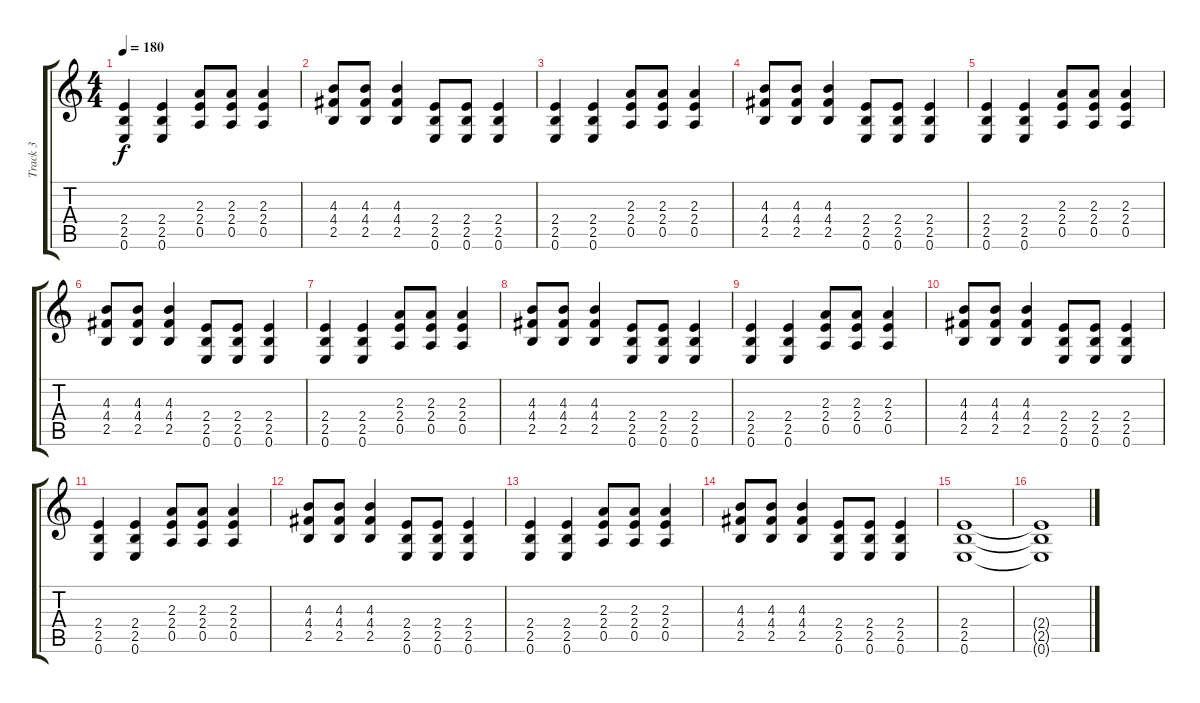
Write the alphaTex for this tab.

\track ("Track 3" "Track 3") {instrument distortionguitar}
\staff {score tabs}
\tuning (E4 B3 G3 D3 A2 E2) {hide}
\ts (4 4)
\tempo 180
\clef g2
\ks c
(2.4 2.5 0.6).4{dy f} (2.4 2.5 0.6).4 (2.3 2.4 0.5).8 (2.3 2.4 0.5).8 (2.3 2.4 0.5).4 |
(4.3 4.4 2.5).8 (4.3 4.4 2.5).8 (4.3 4.4 2.5).4 (2.4 2.5 0.6).8 (2.4 2.5 0.6).8 (2.4 2.5 0.6).4 |
(2.4 2.5 0.6).4 (2.4 2.5 0.6).4 (2.3 2.4 0.5).8 (2.3 2.4 0.5).8 (2.3 2.4 0.5).4 |
(4.3 4.4 2.5).8 (4.3 4.4 2.5).8 (4.3 4.4 2.5).4 (2.4 2.5 0.6).8 (2.4 2.5 0.6).8 (2.4 2.5 0.6).4 |
(2.4 2.5 0.6).4 (2.4 2.5 0.6).4 (2.3 2.4 0.5).8 (2.3 2.4 0.5).8 (2.3 2.4 0.5).4 |
(4.3 4.4 2.5).8 (4.3 4.4 2.5).8 (4.3 4.4 2.5).4 (2.4 2.5 0.6).8 (2.4 2.5 0.6).8 (2.4 2.5 0.6).4 |
(2.4 2.5 0.6).4 (2.4 2.5 0.6).4 (2.3 2.4 0.5).8 (2.3 2.4 0.5).8 (2.3 2.4 0.5).4 |
(4.3 4.4 2.5).8 (4.3 4.4 2.5).8 (4.3 4.4 2.5).4 (2.4 2.5 0.6).8 (2.4 2.5 0.6).8 (2.4 2.5 0.6).4 |
(2.4 2.5 0.6).4 (2.4 2.5 0.6).4 (2.3 2.4 0.5).8 (2.3 2.4 0.5).8 (2.3 2.4 0.5).4 |
(4.3 4.4 2.5).8 (4.3 4.4 2.5).8 (4.3 4.4 2.5).4 (2.4 2.5 0.6).8 (2.4 2.5 0.6).8 (2.4 2.5 0.6).4 |
(2.4 2.5 0.6).4 (2.4 2.5 0.6).4 (2.3 2.4 0.5).8 (2.3 2.4 0.5).8 (2.3 2.4 0.5).4 |
(4.3 4.4 2.5).8 (4.3 4.4 2.5).8 (4.3 4.4 2.5).4 (2.4 2.5 0.6).8 (2.4 2.5 0.6).8 (2.4 2.5 0.6).4 |
(2.4 2.5 0.6).4 (2.4 2.5 0.6).4 (2.3 2.4 0.5).8 (2.3 2.4 0.5).8 (2.3 2.4 0.5).4 |
(4.3 4.4 2.5).8 (4.3 4.4 2.5).8 (4.3 4.4 2.5).4 (2.4 2.5 0.6).8 (2.4 2.5 0.6).8 (2.4 2.5 0.6).4 |
(2.4 2.5 0.6).1 |
(2.4{t} 2.5{t} 0.6{t}).1
